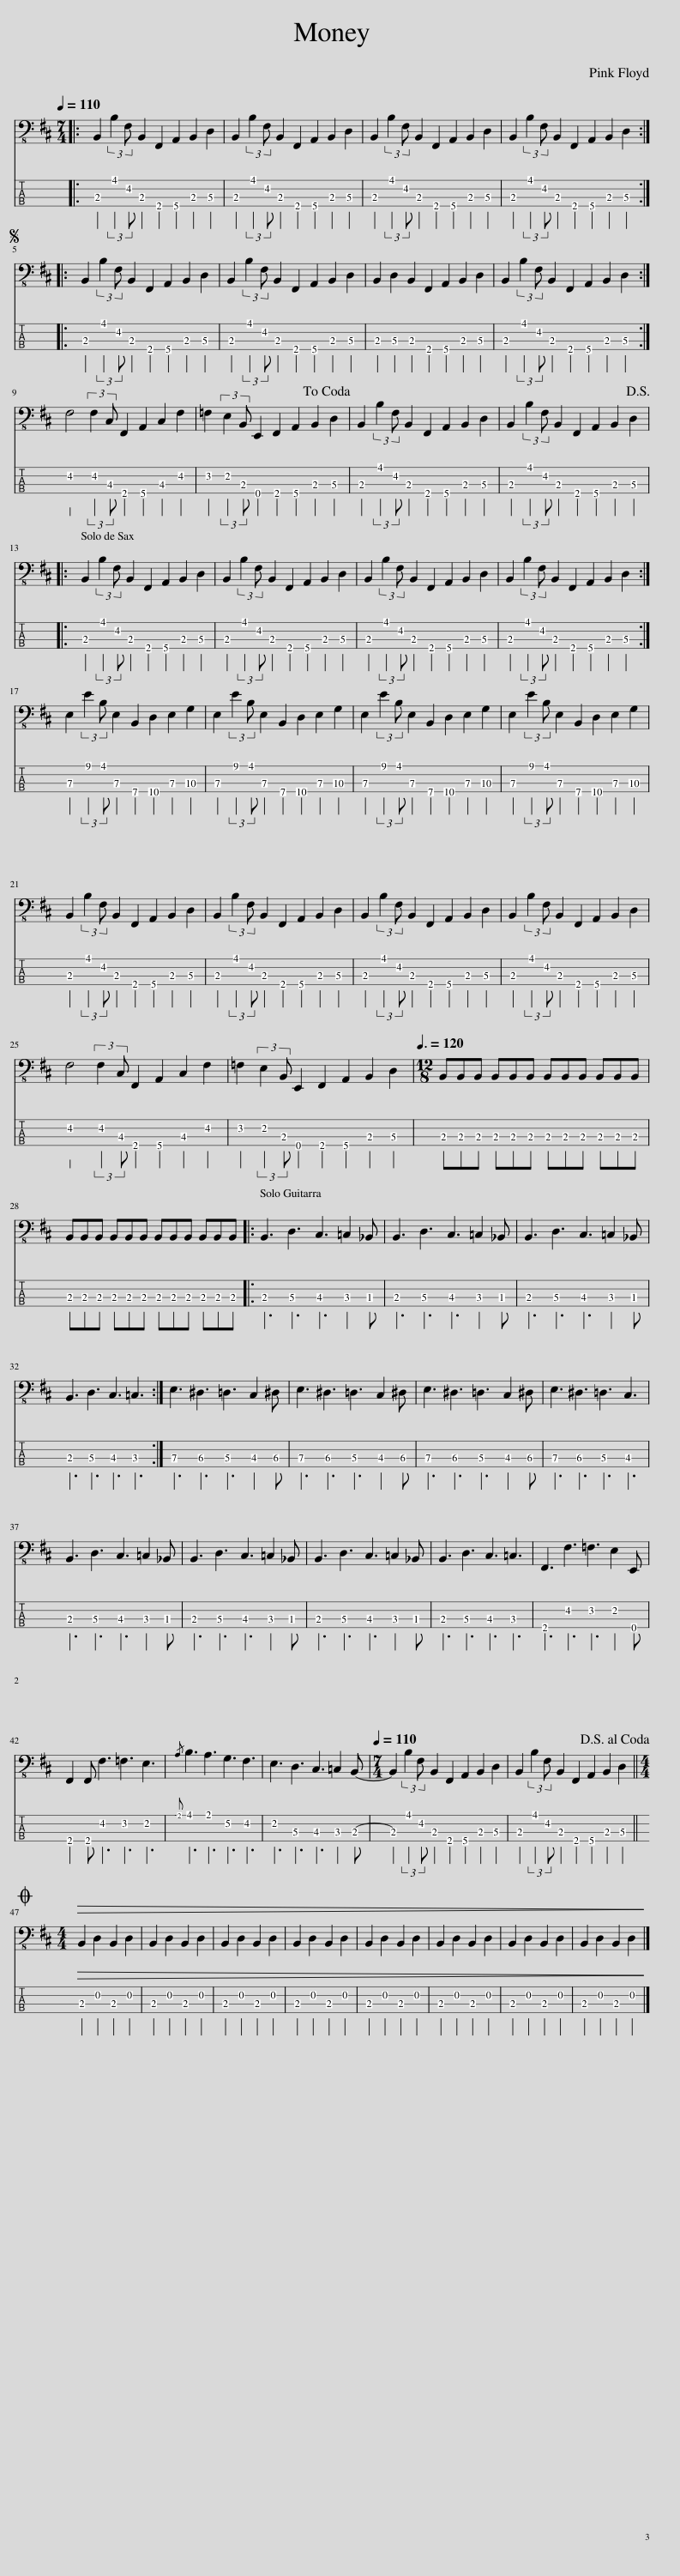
X:1
%%score { 1 | 2 }
L:1/8
Q:1/4=110
M:7/4
I:linebreak $
K:D
V:1 bass-8
V:2 tab stafflines=4 strings="E1,A1,D2,G2 "
V:1
|: B,,2 (3:2:2B,2 F, B,,2 F,,2 A,,2 B,,2 D,2 | B,,2 (3:2:2B,2 F, B,,2 F,,2 A,,2 B,,2 D,2 | B,,2 (3:2:2B,2 F, B,,2 F,,2 A,,2 B,,2 D,2 | B,,2 (3:2:2B,2 F, B,,2 F,,2 A,,2 B,,2 D,2 ::$S B,,2 (3:2:2B,2 F, B,,2 F,,2 A,,2 B,,2 D,2 | %5
 B,,2 (3:2:2B,2 F, B,,2 F,,2 A,,2 B,,2 D,2 | B,,2 D,2 B,,2 F,,2 A,,2 B,,2 D,2 | B,,2 (3:2:2B,2 F, B,,2 F,,2 A,,2 B,,2 D,2 :|$ F,4 (3:2:2F,2 C, F,,2 A,,2 C,2 F,2 | =F,2 (3:2:2E,2 B,, E,,2 F,,2 A,,2 B,,2 D,2!dacoda! | %10
 B,,2 (3:2:2B,2 F, B,,2 F,,2 A,,2 B,,2 D,2 | B,,2 (3:2:2B,2 F, B,,2 F,,2 A,,2 B,,2 D,2!D.S.! |:$ B,,2 (3:2:2B,2 F, B,,2 F,,2 A,,2 B,,2 D,2 | B,,2 (3:2:2B,2 F, B,,2 F,,2 A,,2 B,,2 D,2 | B,,2 (3:2:2B,2 F, B,,2 F,,2 A,,2 B,,2 D,2 | %15
 B,,2 (3:2:2B,2 F, B,,2 F,,2 A,,2 B,,2 D,2 :|$ E,2 (3:2:2E2 B, E,2 B,,2 D,2 E,2 G,2 | E,2 (3:2:2E2 B, E,2 B,,2 D,2 E,2 G,2 | E,2 (3:2:2E2 B, E,2 B,,2 D,2 E,2 G,2 | E,2 (3:2:2E2 B, E,2 B,,2 D,2 E,2 G,2 |$ %20
 B,,2 (3:2:2B,2 F, B,,2 F,,2 A,,2 B,,2 D,2 | B,,2 (3:2:2B,2 F, B,,2 F,,2 A,,2 B,,2 D,2 | B,,2 (3:2:2B,2 F, B,,2 F,,2 A,,2 B,,2 D,2 | B,,2 (3:2:2B,2 F, B,,2 F,,2 A,,2 B,,2 D,2 |$ F,4 (3:2:2F,2 C, F,,2 A,,2 C,2 F,2 | %25
 =F,2 (3:2:2E,2 B,, E,,2 F,,2 A,,2 B,,2 D,2 |[M:12/8][Q:3/8=120] B,,B,,B,, B,,B,,B,, B,,B,,B,, B,,B,,B,, |$ B,,B,,B,, B,,B,,B,, B,,B,,B,, B,,B,,B,, |: B,,3 D,3 C,3 =C,2 _B,, | B,,3 D,3 C,3 =C,2 _B,, | %30
 B,,3 D,3 C,3 =C,2 _B,, |$ B,,3 D,3 C,3 =C,3 :| E,3 ^D,3 =D,3 C,2 ^D, | E,3 ^D,3 =D,3 C,2 ^D, | E,3 ^D,3 =D,3 C,2 ^D, | %35
 E,3 ^D,3 =D,3 C,3 |$ B,,3 D,3 C,3 =C,2 _B,, | B,,3 D,3 C,3 =C,2 _B,, | B,,3 D,3 C,3 =C,2 _B,, | B,,3 D,3 C,3 =C,3 | %40
 F,,3 F,3 =F,3 E,2 E,, |$ F,,2 F,, F,3 =F,3 E,3 |{/A,} B,3 A,3 G,3 F,3 | E,3 D,3 C,3 =C,2 B,,- |[M:7/4][Q:1/4=110] B,,2 (3:2:2B,2 F, B,,2 F,,2 A,,2 B,,2 D,2 | %45
 B,,2 (3:2:2B,2 F, B,,2 F,,2 A,,2 B,,2 D,2!D.S.! ||$[M:4/4]O!>(! B,,2 D,2 B,,2 D,2 | B,,2 D,2 B,,2 D,2 | B,,2 D,2 B,,2 D,2 | B,,2 D,2 B,,2 D,2 | %50
 B,,2 D,2 B,,2 D,2 | B,,2 D,2 B,,2 D,2 | B,,2 D,2 B,,2 D,2 | B,,2 D,2 B,,2 D,2!>)! |] %54
V:2
|: !3!B,,,2 (3:2:2!1!B,,2 !2!F,, !3!B,,,2 !4!F,,,2 !4!A,,,2 !3!B,,,2 !3!D,,2 | !3!B,,,2 (3:2:2!1!B,,2 !2!F,, !3!B,,,2 !4!F,,,2 !4!A,,,2 !3!B,,,2 !3!D,,2 | !3!B,,,2 (3:2:2!1!B,,2 !2!F,, !3!B,,,2 !4!F,,,2 !4!A,,,2 !3!B,,,2 !3!D,,2 | !3!B,,,2 (3:2:2!1!B,,2 !2!F,, !3!B,,,2 !4!F,,,2 !4!A,,,2 !3!B,,,2 !3!D,,2 ::$ !3!B,,,2 (3:2:2!1!B,,2 !2!F,, !3!B,,,2 !4!F,,,2 !4!A,,,2 !3!B,,,2 !3!D,,2 | %5
 !3!B,,,2 (3:2:2!1!B,,2 !2!F,, !3!B,,,2 !4!F,,,2 !4!A,,,2 !3!B,,,2 !3!D,,2 | !3!B,,,2 !3!D,,2 !3!B,,,2 !4!F,,,2 !4!A,,,2 !3!B,,,2 !3!D,,2 | !3!B,,,2 (3:2:2!1!B,,2 !2!F,, !3!B,,,2 !4!F,,,2 !4!A,,,2 !3!B,,,2 !3!D,,2 :|$ !2!F,,4 (3:2:2!2!F,,2 !3!C,, !4!F,,,2 !4!A,,,2 !3!C,,2 !2!F,,2 | !2!=F,,2 (3:2:2!2!E,,2 !3!B,,, !4!E,,,2 !4!F,,,2 !4!A,,,2 !3!B,,,2 !3!D,,2 | %10
 !3!B,,,2 (3:2:2!1!B,,2 !2!F,, !3!B,,,2 !4!F,,,2 !4!A,,,2 !3!B,,,2 !3!D,,2 | !3!B,,,2 (3:2:2!1!B,,2 !2!F,, !3!B,,,2 !4!F,,,2 !4!A,,,2 !3!B,,,2 !3!D,,2 |:$ !3!B,,,2 (3:2:2!1!B,,2 !2!F,, !3!B,,,2 !4!F,,,2 !4!A,,,2 !3!B,,,2 !3!D,,2 | !3!B,,,2 (3:2:2!1!B,,2 !2!F,, !3!B,,,2 !4!F,,,2 !4!A,,,2 !3!B,,,2 !3!D,,2 | !3!B,,,2 (3:2:2!1!B,,2 !2!F,, !3!B,,,2 !4!F,,,2 !4!A,,,2 !3!B,,,2 !3!D,,2 | %15
 !3!B,,,2 (3:2:2!1!B,,2 !2!F,, !3!B,,,2 !4!F,,,2 !4!A,,,2 !3!B,,,2 !3!D,,2 :|$ !3!E,,2 (3:2:2!1!E,2 !1!B,, !3!E,,2 !4!B,,,2 !4!D,,2 !3!E,,2 !3!G,,2 | !3!E,,2 (3:2:2!1!E,2 !1!B,, !3!E,,2 !4!B,,,2 !4!D,,2 !3!E,,2 !3!G,,2 | !3!E,,2 (3:2:2!1!E,2 !1!B,, !3!E,,2 !4!B,,,2 !4!D,,2 !3!E,,2 !3!G,,2 | !3!E,,2 (3:2:2!1!E,2 !1!B,, !3!E,,2 !4!B,,,2 !4!D,,2 !3!E,,2 !3!G,,2 |$ %20
 !3!B,,,2 (3:2:2!1!B,,2 !2!F,, !3!B,,,2 !4!F,,,2 !4!A,,,2 !3!B,,,2 !3!D,,2 | !3!B,,,2 (3:2:2!1!B,,2 !2!F,, !3!B,,,2 !4!F,,,2 !4!A,,,2 !3!B,,,2 !3!D,,2 | !3!B,,,2 (3:2:2!1!B,,2 !2!F,, !3!B,,,2 !4!F,,,2 !4!A,,,2 !3!B,,,2 !3!D,,2 | !3!B,,,2 (3:2:2!1!B,,2 !2!F,, !3!B,,,2 !4!F,,,2 !4!A,,,2 !3!B,,,2 !3!D,,2 |$ !2!F,,4 (3:2:2!2!F,,2 !3!C,, !4!F,,,2 !4!A,,,2 !3!C,,2 !2!F,,2 | %25
 !2!=F,,2 (3:2:2!2!E,,2 !3!B,,, !4!E,,,2 !4!F,,,2 !4!A,,,2 !3!B,,,2 !3!D,,2 |[M:12/8] !3!B,,,!3!B,,,!3!B,,, !3!B,,,!3!B,,,!3!B,,, !3!B,,,!3!B,,,!3!B,,, !3!B,,,!3!B,,,!3!B,,, |$ !3!B,,,!3!B,,,!3!B,,, !3!B,,,!3!B,,,!3!B,,, !3!B,,,!3!B,,,!3!B,,, !3!B,,,!3!B,,,!3!B,,, |: !3!B,,,3 !3!D,,3 !3!C,,3 !3!=C,,2 !3!_B,,, | !3!B,,,3 !3!D,,3 !3!C,,3 !3!=C,,2 !3!_B,,, | %30
 !3!B,,,3 !3!D,,3 !3!C,,3 !3!=C,,2 !3!_B,,, |$ !3!B,,,3 !3!D,,3 !3!C,,3 !3!=C,,3 :| !3!E,,3 !3!^D,,3 !3!=D,,3 !3!C,,2 !3!^D,, | !3!E,,3 !3!^D,,3 !3!=D,,3 !3!C,,2 !3!^D,, | !3!E,,3 !3!^D,,3 !3!=D,,3 !3!C,,2 !3!^D,, | %35
 !3!E,,3 !3!^D,,3 !3!=D,,3 !3!C,,3 |$ !3!B,,,3 !3!D,,3 !3!C,,3 !3!=C,,2 !3!_B,,, | !3!B,,,3 !3!D,,3 !3!C,,3 !3!=C,,2 !3!_B,,, | !3!B,,,3 !3!D,,3 !3!C,,3 !3!=C,,2 !3!_B,,, | !3!B,,,3 !3!D,,3 !3!C,,3 !3!=C,,3 | %40
 !4!F,,,3 !2!F,,3 !2!=F,,3 !2!E,,2 !4!E,,, |$ !4!F,,,2 !4!F,,, !2!F,,3 !2!=F,,3 !2!E,,3 |{/!1!A,,} !1!B,,3 !1!A,,3 !2!G,,3 !2!F,,3 | !2!E,,3 !3!D,,3 !3!C,,3 !3!=C,,2 !3!B,,,- |[M:7/4] !3!B,,,2 (3:2:2!1!B,,2 !2!F,, !3!B,,,2 !4!F,,,2 !4!A,,,2 !3!B,,,2 !3!D,,2 | %45
 !3!B,,,2 (3:2:2!1!B,,2 !2!F,, !3!B,,,2 !4!F,,,2 !4!A,,,2 !3!B,,,2 !3!D,,2 ||$[M:4/4]!>(! !3!B,,,2 !2!D,,2 !3!B,,,2 !2!D,,2 | !3!B,,,2 !2!D,,2 !3!B,,,2 !2!D,,2 | !3!B,,,2 !2!D,,2 !3!B,,,2 !2!D,,2 | !3!B,,,2 !2!D,,2 !3!B,,,2 !2!D,,2 | %50
 !3!B,,,2 !2!D,,2 !3!B,,,2 !2!D,,2 | !3!B,,,2 !2!D,,2 !3!B,,,2 !2!D,,2 | !3!B,,,2 !2!D,,2 !3!B,,,2 !2!D,,2 | !3!B,,,2 !2!D,,2 !3!B,,,2 !2!D,,2!>)! |] %54
